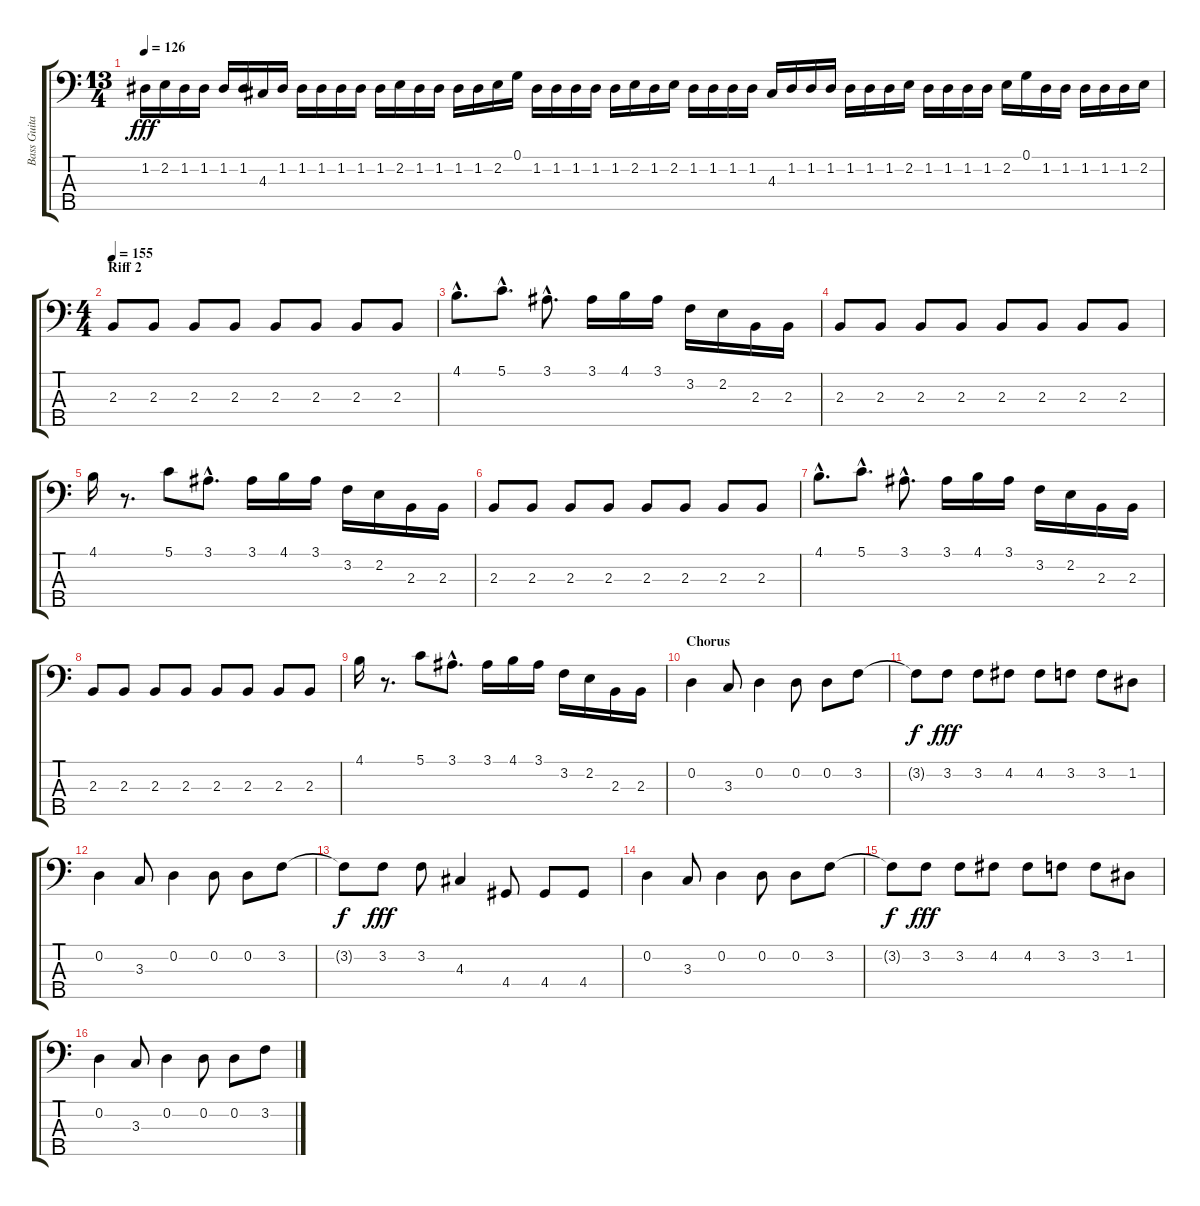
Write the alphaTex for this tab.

\track ("Bass Guitar" "Bass Guita") {instrument electricbasspick}
\staff {score tabs}
\tuning (G2 D2 A1 E1 B0) {hide}
\ts (13 4)
\tempo 126
\clef f4
\ks c
1.2.16{dy fff} 2.2.16 1.2.16 1.2.16 1.2.16 1.2.16 4.3.16 1.2.16 1.2.16 1.2.16 1.2.16 1.2.16 1.2.16 2.2.16 1.2.16 1.2.16 1.2.16 1.2.16 2.2.16 0.1.16 1.2.16 1.2.16 1.2.16 1.2.16 1.2.16 2.2.16 1.2.16 2.2.16 1.2.16 1.2.16 1.2.16 1.2.16 4.3.16 1.2.16 1.2.16 1.2.16 1.2.16 1.2.16 1.2.16 2.2.16 1.2.16 1.2.16 1.2.16 1.2.16 2.2.16 0.1.16 1.2.16 1.2.16 1.2.16 1.2.16 1.2.16 2.2.16 |
\ts (4 4)
\section ("" "Riff 2")
\tempo 155
2.3.8 2.3.8 2.3.8 2.3.8 2.3.8 2.3.8 2.3.8 2.3.8 |
4.1{hac}.8{d} 5.1{hac}.8{d} 3.1{hac}.8{d} 3.1.16 4.1.16 3.1.16 3.2.16 2.2.16 2.3.16 2.3.16 |
2.3.8 2.3.8 2.3.8 2.3.8 2.3.8 2.3.8 2.3.8 2.3.8 |
4.1.16 r.8{d} 5.1.8 3.1{hac}.8{d} 3.1.16 4.1.16 3.1.16 3.2.16 2.2.16 2.3.16 2.3.16 |
2.3.8 2.3.8 2.3.8 2.3.8 2.3.8 2.3.8 2.3.8 2.3.8 |
4.1{hac}.8{d} 5.1{hac}.8{d} 3.1{hac}.8{d} 3.1.16 4.1.16 3.1.16 3.2.16 2.2.16 2.3.16 2.3.16 |
2.3.8 2.3.8 2.3.8 2.3.8 2.3.8 2.3.8 2.3.8 2.3.8 |
4.1.16 r.8{d} 5.1.8 3.1{hac}.8{d} 3.1.16 4.1.16 3.1.16 3.2.16 2.2.16 2.3.16 2.3.16 |
\section ("" "Chorus")
0.2.4 3.3.8 0.2.4 0.2.8 0.2.8 3.2.8 |
3.2{t}.8{dy f} 3.2.8{dy fff} 3.2.8 4.2.8 4.2.8 3.2.8 3.2.8 1.2.8 |
0.2.4 3.3.8 0.2.4 0.2.8 0.2.8 3.2.8 |
3.2{t}.8{dy f} 3.2.8{dy fff} 3.2.8 4.3.4 4.4.8 4.4.8 4.4.8 |
0.2.4 3.3.8 0.2.4 0.2.8 0.2.8 3.2.8 |
3.2{t}.8{dy f} 3.2.8{dy fff} 3.2.8 4.2.8 4.2.8 3.2.8 3.2.8 1.2.8 |
0.2.4 3.3.8 0.2.4 0.2.8 0.2.8 3.2.8
